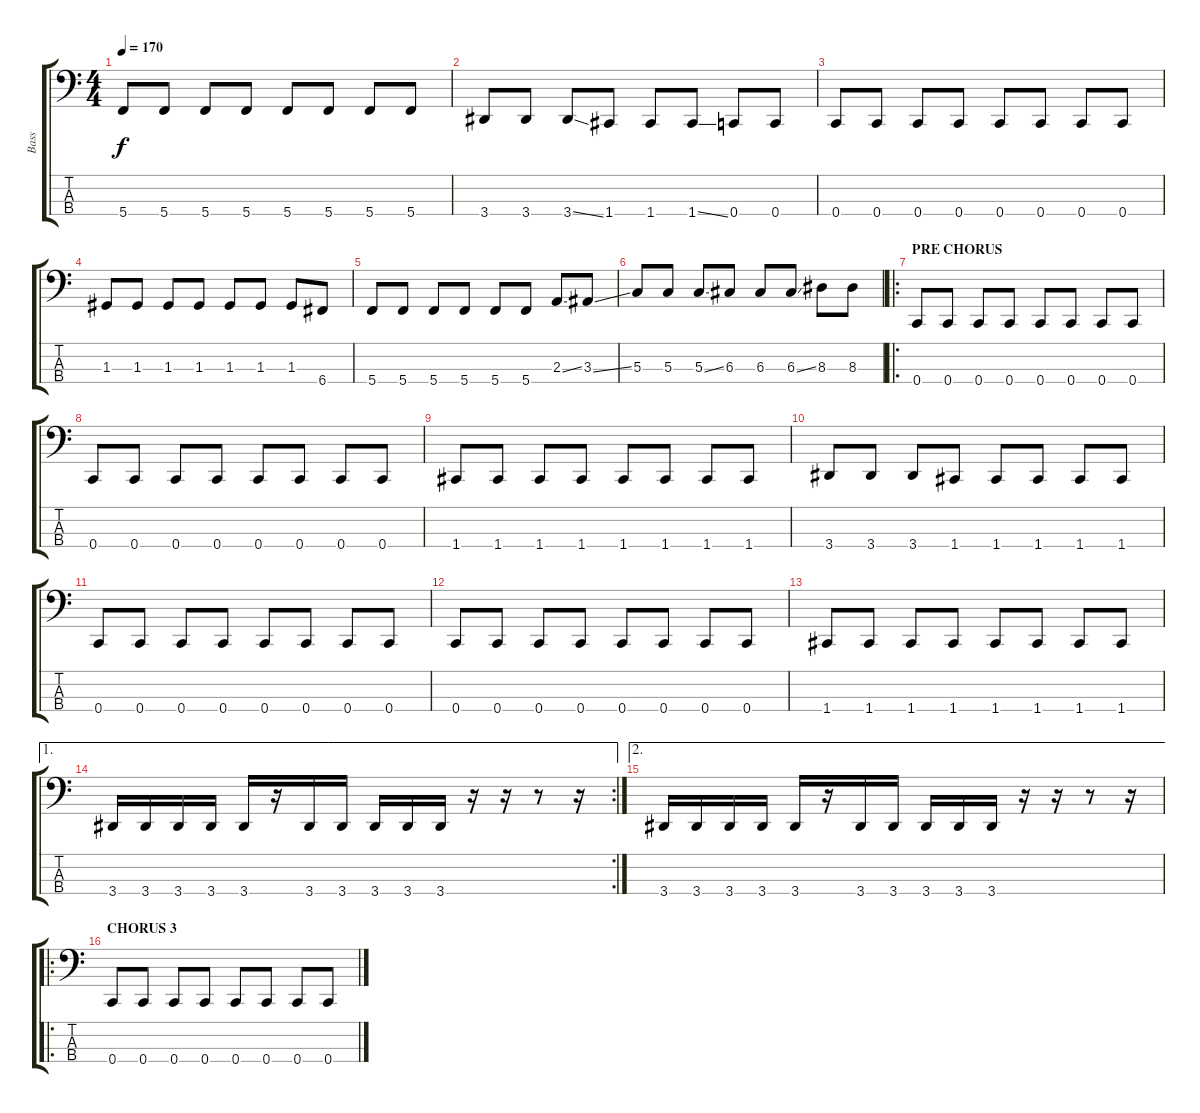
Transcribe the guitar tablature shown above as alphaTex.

\track ("Bass" "Bass") {instrument electricbasspick}
\staff {score tabs}
\tuning (F2 C2 G1 C1) {hide}
\ts (4 4)
\tempo 170
\clef f4
\ks c
5.4.8{dy f} 5.4.8 5.4.8 5.4.8 5.4.8 5.4.8 5.4.8 5.4.8 |
3.4.8 3.4.8 3.4{ss}.8 1.4.8 1.4.8 1.4{ss}.8 0.4.8 0.4.8 |
0.4.8 0.4.8 0.4.8 0.4.8 0.4.8 0.4.8 0.4.8 0.4.8 |
1.3.8 1.3.8 1.3.8 1.3.8 1.3.8 1.3.8 1.3.8 6.4.8 |
5.4.8 5.4.8 5.4.8 5.4.8 5.4.8 5.4.8 2.3{ss}.8 3.3{ss}.8 |
5.3.8 5.3.8 5.3{ss}.8 6.3.8 6.3.8 6.3{ss}.8 8.3.8 8.3.8 |
\ro
\section ("" "PRE CHORUS")
0.4.8 0.4.8 0.4.8 0.4.8 0.4.8 0.4.8 0.4.8 0.4.8 |
0.4.8 0.4.8 0.4.8 0.4.8 0.4.8 0.4.8 0.4.8 0.4.8 |
1.4.8 1.4.8 1.4.8 1.4.8 1.4.8 1.4.8 1.4.8 1.4.8 |
3.4.8 3.4.8 3.4.8 1.4.8 1.4.8 1.4.8 1.4.8 1.4.8 |
0.4.8 0.4.8 0.4.8 0.4.8 0.4.8 0.4.8 0.4.8 0.4.8 |
0.4.8 0.4.8 0.4.8 0.4.8 0.4.8 0.4.8 0.4.8 0.4.8 |
1.4.8 1.4.8 1.4.8 1.4.8 1.4.8 1.4.8 1.4.8 1.4.8 |
\ae 1
\rc 2
3.4.16 3.4.16 3.4.16 3.4.16 3.4.16 r.16 3.4.16 3.4.16 3.4.16 3.4.16 3.4.16 r.16 r.16 r.8 r.16 |
\ae 2
3.4.16 3.4.16 3.4.16 3.4.16 3.4.16 r.16 3.4.16 3.4.16 3.4.16 3.4.16 3.4.16 r.16 r.16 r.8 r.16 |
\ro
\section ("" "CHORUS 3")
0.4.8 0.4.8 0.4.8 0.4.8 0.4.8 0.4.8 0.4.8 0.4.8
